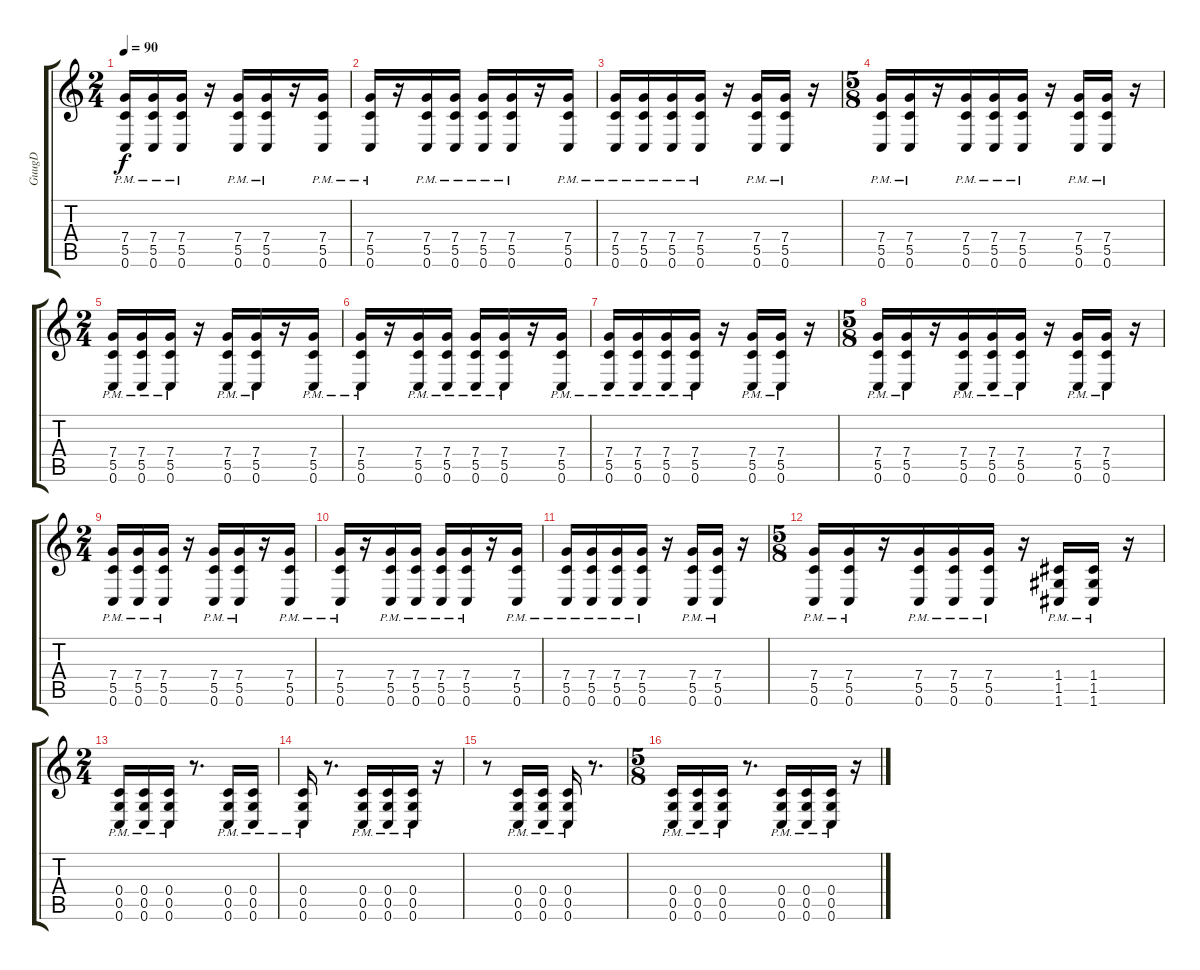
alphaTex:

\track ("GuugD" "GuugD") {instrument overdrivenguitar}
\staff {score tabs}
\tuning (D4 A3 F3 C3 G2 C2) {hide}
\ts (2 4)
\tempo 90
\clef g2
\ks c
(7.4 5.5 0.6{pm}).16{dy f instrument overdrivenguitar} (7.4 5.5 0.6{pm}).16 (7.4 5.5 0.6{pm}).16 r.16 (7.4 5.5 0.6{pm}).16 (7.4 5.5 0.6{pm}).16 r.16 (7.4 5.5 0.6{pm}).16 |
(7.4 5.5 0.6{pm}).16 r.16 (7.4 5.5 0.6{pm}).16 (7.4 5.5 0.6{pm}).16 (7.4 5.5 0.6{pm}).16 (7.4 5.5 0.6{pm}).16 r.16 (7.4 5.5 0.6{pm}).16 |
(7.4 5.5 0.6{pm}).16 (7.4 5.5 0.6{pm}).16 (7.4 5.5 0.6{pm}).16 (7.4 5.5 0.6{pm}).16 r.16 (7.4 5.5 0.6{pm}).16 (7.4 5.5 0.6{pm}).16 r.16 |
\ts (5 8)
(7.4 5.5 0.6{pm}).16 (7.4 5.5 0.6{pm}).16 r.16 (7.4 5.5 0.6{pm}).16 (7.4 5.5 0.6{pm}).16 (7.4 5.5 0.6{pm}).16 r.16 (7.4 5.5 0.6{pm}).16 (7.4 5.5 0.6{pm}).16 r.16 |
\ts (2 4)
(7.4 5.5 0.6{pm}).16 (7.4 5.5 0.6{pm}).16 (7.4 5.5 0.6{pm}).16 r.16 (7.4 5.5 0.6{pm}).16 (7.4 5.5 0.6{pm}).16 r.16 (7.4 5.5 0.6{pm}).16 |
(7.4 5.5 0.6{pm}).16 r.16 (7.4 5.5 0.6{pm}).16 (7.4 5.5 0.6{pm}).16 (7.4 5.5 0.6{pm}).16 (7.4 5.5 0.6{pm}).16 r.16 (7.4 5.5 0.6{pm}).16 |
(7.4 5.5 0.6{pm}).16 (7.4 5.5 0.6{pm}).16 (7.4 5.5 0.6{pm}).16 (7.4 5.5 0.6{pm}).16 r.16 (7.4 5.5 0.6{pm}).16 (7.4 5.5 0.6{pm}).16 r.16 |
\ts (5 8)
(7.4 5.5 0.6{pm}).16 (7.4 5.5 0.6{pm}).16 r.16 (7.4 5.5 0.6{pm}).16 (7.4 5.5 0.6{pm}).16 (7.4 5.5 0.6{pm}).16 r.16 (7.4 5.5 0.6{pm}).16 (7.4 5.5 0.6{pm}).16 r.16 |
\ts (2 4)
(7.4 5.5 0.6{pm}).16 (7.4 5.5 0.6{pm}).16 (7.4 5.5 0.6{pm}).16 r.16 (7.4 5.5 0.6{pm}).16 (7.4 5.5 0.6{pm}).16 r.16 (7.4 5.5 0.6{pm}).16 |
(7.4 5.5 0.6{pm}).16 r.16 (7.4 5.5 0.6{pm}).16 (7.4 5.5 0.6{pm}).16 (7.4 5.5 0.6{pm}).16 (7.4 5.5 0.6{pm}).16 r.16 (7.4 5.5 0.6{pm}).16 |
(7.4 5.5 0.6{pm}).16 (7.4 5.5 0.6{pm}).16 (7.4 5.5 0.6{pm}).16 (7.4 5.5 0.6{pm}).16 r.16 (7.4 5.5 0.6{pm}).16 (7.4 5.5 0.6{pm}).16 r.16 |
\ts (5 8)
(7.4 5.5 0.6{pm}).16 (7.4 5.5 0.6{pm}).16 r.16 (7.4 5.5 0.6{pm}).16 (7.4 5.5 0.6{pm}).16 (7.4 5.5 0.6{pm}).16 r.16 (1.4 1.5 1.6{pm}).16 (1.4 1.5 1.6{pm}).16 r.16 |
\ts (2 4)
(0.4{pm} 0.5 0.6).16 (0.4{pm} 0.5 0.6).16 (0.4{pm} 0.5 0.6).16 r.8{d} (0.4{pm} 0.5 0.6).16 (0.4{pm} 0.5 0.6).16 |
(0.4{pm} 0.5 0.6).16 r.8{d} (0.4{pm} 0.5 0.6).16 (0.4{pm} 0.5 0.6).16 (0.4{pm} 0.5 0.6).16 r.16 |
r.8 (0.4{pm} 0.5 0.6).16 (0.4{pm} 0.5 0.6).16 (0.4{pm} 0.5 0.6).16 r.8{d} |
\ts (5 8)
(0.4{pm} 0.5 0.6).16 (0.4{pm} 0.5 0.6).16 (0.4{pm} 0.5 0.6).16 r.8{d} (0.4{pm} 0.5 0.6).16 (0.4{pm} 0.5 0.6).16 (0.4{pm} 0.5 0.6).16 r.16
